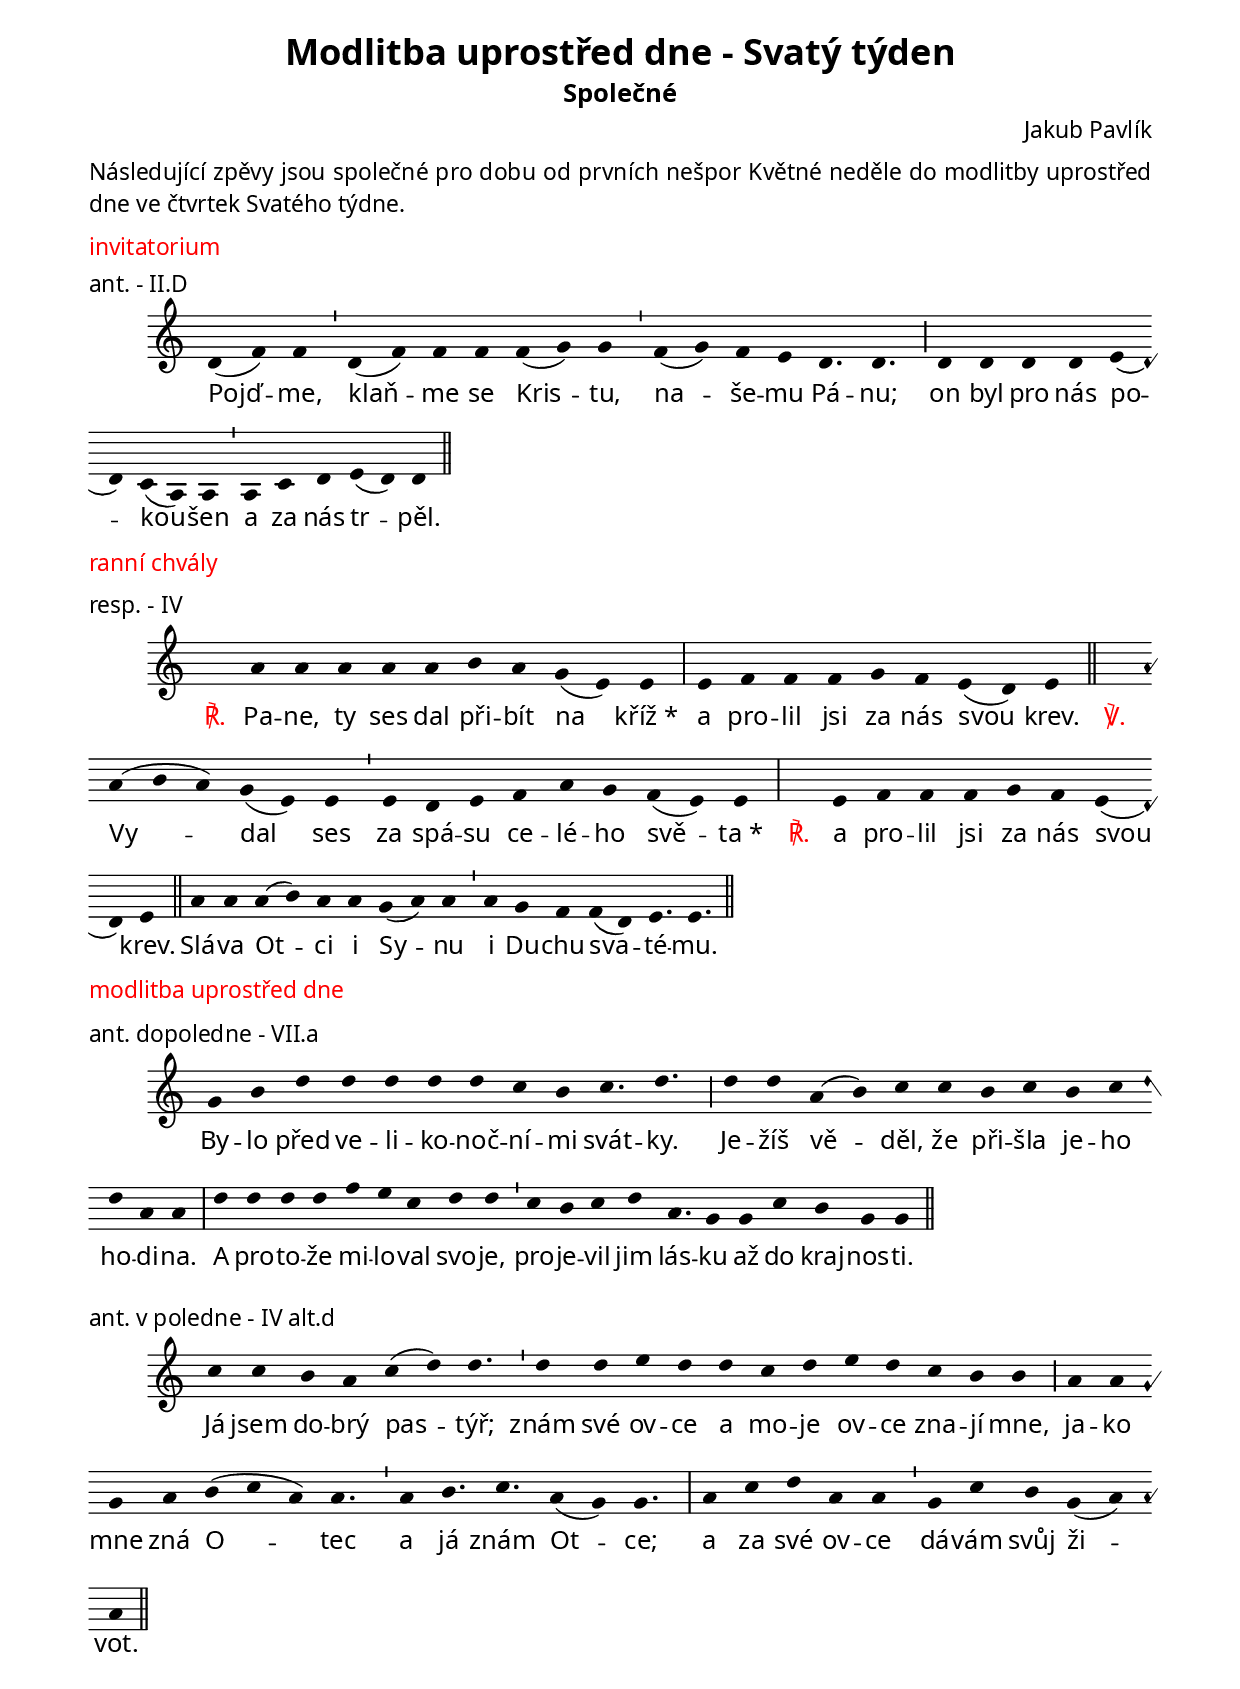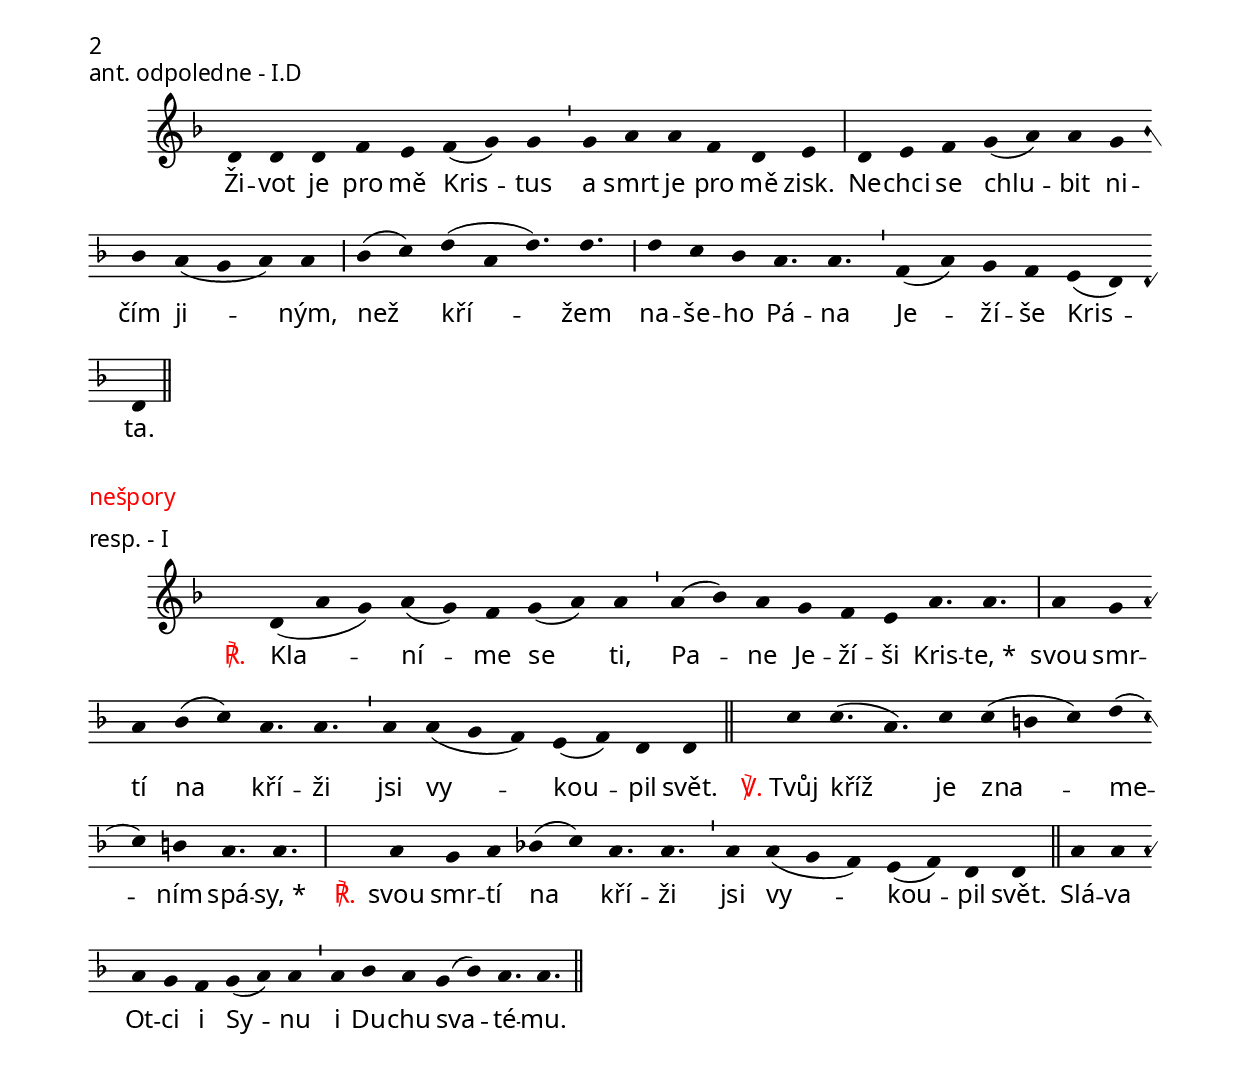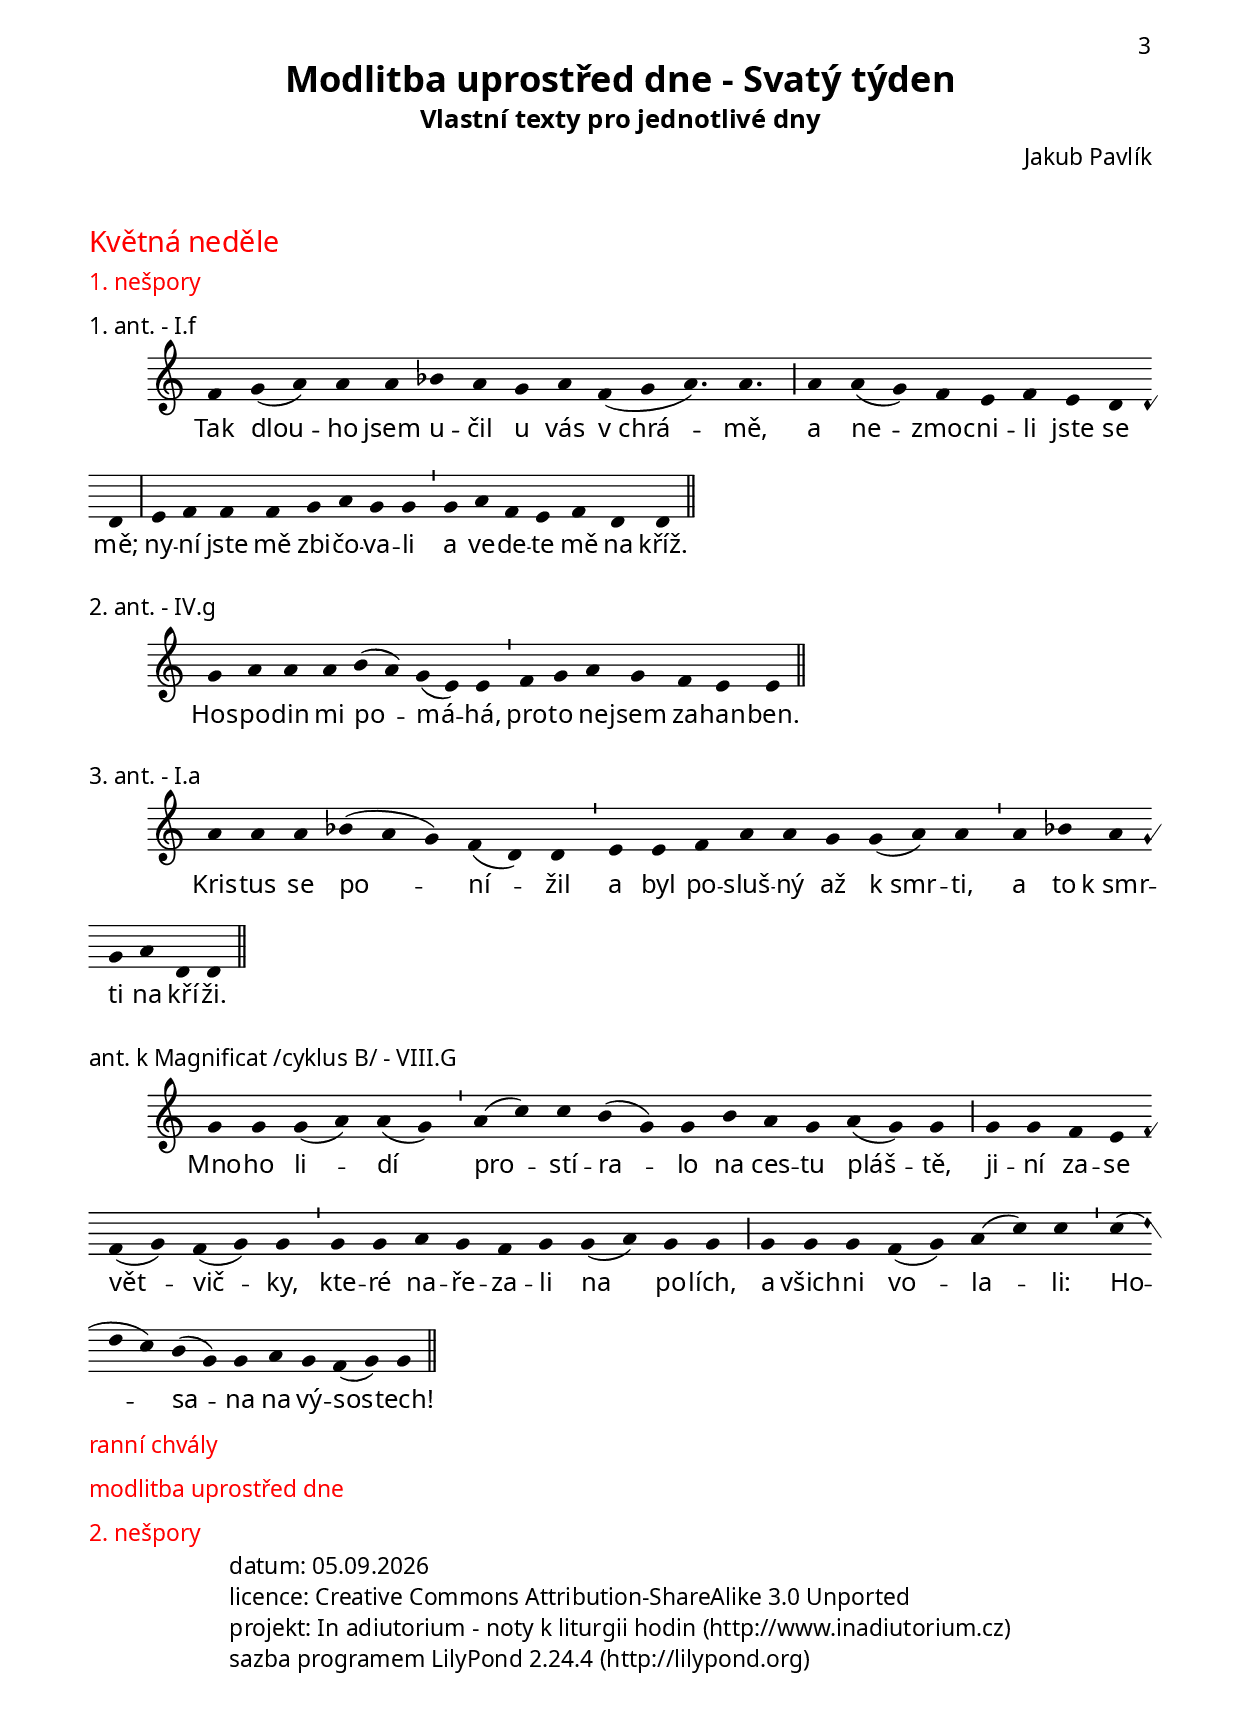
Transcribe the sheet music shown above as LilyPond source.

\version "2.14.2"

\header {
  title = "Modlitba uprostřed dne - Svatý týden"
  composer = "Jakub Pavlík"
}

\include "spolecne.ly"
\include "dilyresponsorii.ly"

\bookpart {
  \header {
    subtitle = "Společné"
  }
  
  \markup\justify{
    Následující zpěvy jsou společné pro dobu od prvních nešpor
    Květné neděle do modlitby uprostřed dne ve čtvrtek Svatého
    týdne.
  }
  
  \markup {\nadpisHodinka {"invitatorium"}}

  \score {
    \relative c' {
      \choralniRezim
      d4( f) f \barMin
      d( f) f f f( g) g \barMin f( g) f e d4. d \barMaior
      d4 d d d e( d) c( a) a \barMin a c d e( d) d \barFinalis
    }
    \addlyrics {
      Pojď -- me,
      klaň -- me se Kris -- tu, na -- še -- mu Pá -- nu;
      on byl pro nás po -- kou -- šen a za nás tr -- pěl.
    }
    \header {
      quid = "ant."
      modus = "II"
      differentia = "D" 
      psalmus = ""
      id = ""
      piece = \markup {\sestavTitulekBezZalmu}
    }
  }
  
  \markup {\nadpisHodinka {"ranní chvály"}}

  \score {
    \relative c'' {
      \choralniRezim
      
      % R
      \neviditelna a
      a4 a a a a b a g( e) e \barMax
      e f f f g f e( d) e \barFinalis
      % V
      \neviditelna a
      a( b a) g( e) e \barMin e d e f a g f( e) e \barMax
      % R
      \neviditelna a
      e f f f g f e( d) e \barFinalis
      % Slava
      a a a( b) a a g( a) a \barMin a g f f( d) e4. e \barFinalis
    }
    \addlyrics {
      \Response Pa -- ne, ty ses dal při -- bít na kříž_*
      a pro -- lil jsi za nás svou krev.
      \Verse Vy -- dal ses za spá -- su ce -- lé -- ho svě -- ta_*
      \Response a pro -- lil jsi za nás svou krev.
      \textRespDoxologie
    }
    \header {
      quid = "resp."
      modus = "IV"
      id = ""
      piece = \markup {\sestavTitulekResp}
    }
  }


  \markup {\nadpisHodinka {"modlitba uprostřed dne"}}

\score {
  \relative c'' {
    \choralniRezim
    
    g4 b d d d d d c b c4. d \barMaior
    d4 d a( b) c c b c b c d a a \barMax
    d d d d f e c d d \barMin
    c b c d a4. g4 g c b g g \barFinalis
  }
  \addlyrics {
    By -- lo před ve -- li -- ko -- noč -- ní -- mi svát -- ky. 
    Je -- žíš vě -- děl, že při -- šla je -- ho ho -- di -- na. 
    A pro -- to -- že mi -- lo -- val svo -- je,
    pro -- je -- vil jim lás -- ku až do kraj -- nos -- ti.
  }
  \header {
    quid = "ant. dopoledne"
    modus = "VII"
    differentia = "a" 
    psalmus = ""
    id = "dopo"
    piece = \markup {\sestavTitulekBezZalmu}
  }
}

\score {
  \relative c'' {
    \choralniRezim
    
    c4 c b a c( d) d4. \barMin
    d4 d e d d c d e d c b b \barMaior 
    a a g a b( c a) a4. \barMin
    a4 b4. c a4( g) g4. \barMax
    a4 c d a a \barMin
    g c b g( a) a \barFinalis
  }
  \addlyrics {
    Já jsem do -- brý pas -- týř; znám své ov -- ce a mo -- je ov -- ce
    zna -- jí mne, ja -- ko mne zná O -- tec a já znám Ot -- ce;
    a za své ov -- ce dá -- vám svůj ži -- vot.
  }
  \header {
    quid = "ant. v poledne"
    modus = "IV alt"
    differentia = "d" 
    psalmus = ""
    id = "po"
    piece = \markup {\sestavTitulekBezZalmu}
  }
}

\score {
  \relative c' {
    \choralniRezim
    \key f \major
    d4 d d f e f( g) g \barMin
    g a a f d e \barMax
    
    d e f g( a) a g bes a( g a) a \barMaior
    bes( c) d( a d4.) d \barMaior
    d4 c bes a4. a \barMin f4( a) g f e( d) d \barFinalis
  }
  \addlyrics {
    Ži -- vot je pro mě Kris -- tus
    a smrt je pro mě zisk.
    
    Ne -- chci se chlu -- bit ni -- čím ji -- ným,
    než kří -- žem 
    na -- še -- ho Pá -- na Je -- ží -- še Kris -- ta.
  }
  \header {
    quid = "ant. odpoledne"
    modus = "I"
    differentia = "D" 
    psalmus = ""
    id = "odpo"
    piece = \markup {\sestavTitulekBezZalmu}
  }
}

  \markup {\nadpisHodinka {"nešpory"}}

  \score {
    \relative c' {
      \choralniRezim
      \key f \major
      % R
      \neviditelna d
      d4( a' g) a( g) f g( a) a \barMin a( bes) a g f e a4. a \barMax
      a4 g a bes( c) a4. a \barMin a4 a( g f) e( f) d d \barFinalis
      % V
      \neviditelna a
      c' c4.( a) c4 c( b c) d( c) b a4. a \barMax
      % R
      \neviditelna a
      a4 g a bes!( c) a4. a \barMin a4 a( g f) e( f) d d \barFinalis
      % Slava
      a'4 a a g f g( a) a \barMin a bes a g( bes) a4. a \barFinalis
    }
    \addlyrics {
      \Response Kla -- ní -- me se ti, Pa -- ne Je -- ží -- ši Kris -- te,_*
      svou smr -- tí na kří -- ži jsi vy -- kou -- pil svět.
      \Verse Tvůj kříž je zna -- me -- ním spá -- sy,_*
      \Response svou smr -- tí na kří -- ži jsi vy -- kou -- pil svět.
      \textRespDoxologie
    }
    \header {
      quid = "resp."
      modus = "I"
      id = ""
      piece = \markup {\sestavTitulekResp}
    }
  }
} % bookpart

\bookpart {
  \header {
    subtitle = "Vlastní texty pro jednotlivé dny"
  }
  
  \markup\nadpisDen{Květná neděle}
  
  \markup {\nadpisHodinka {"1. nešpory"}}
  
  \score {
    \relative c' {
      \choralniRezim
      f4 g( a) a a bes a g a f( g a4.) a \barMaior
      a4 a( g) f e f e d d \barMax
      e f f f g a g g \barMin
      g a f e f d d \barFinalis
    }
    \addlyrics {
      Tak dlou -- ho jsem u -- čil u vás v_chrá -- mě,
      a ne -- zmoc -- ni -- li jste se mě;
      ny -- ní jste mě zbi -- čo -- va -- li 
      a ve -- de -- te mě na kříž.
    }
    \header {
      quid = "1. ant."
      modus = "I"
      differentia = "f" 
      psalmus = ""
      id = ""
      piece = \markup {\sestavTitulekBezZalmu}
    }
  }
  
  \score {
    \relative c'' {
      \choralniRezim
      g4 a a a b( a) g( e) e \barMin
      f g a g f e e \barFinalis
    }
    \addlyrics {
      Hos -- po -- din mi po -- má -- há,
      pro -- to ne -- jsem za -- han -- ben.
    }
    \header {
      quid = "2. ant."
      modus = "IV"
      differentia = "g" 
      psalmus = ""
      id = ""
      piece = \markup {\sestavTitulekBezZalmu}
    }
  }
  
  \score {
    \relative c'' {
      \choralniRezim
      a4 a a bes( a g) f( d) d \barMin
      e e f a a g g( a) a \barMin
      a bes a g a d, d \barFinalis
    }
    \addlyrics {
      Kris -- tus se po -- ní -- žil 
      a byl po -- sluš -- ný až k_smr -- ti,
      a to k_smr -- ti na kří -- ži.
    }
    \header {
      quid = "3. ant."
      modus = "I"
      differentia = "a" 
      psalmus = ""
      id = ""
      piece = \markup {\sestavTitulekBezZalmu}
    }
  }
  
  \score {
    \relative c'' {
      \choralniRezim
      g4 g g( a) a( g) \barMin
      a( c) c b( g) g b a g a( g) g \barMaior
      g g f e f( g) f( g) g \barMin 
      g g a g f g g( a) g g \barMaior
      g g g f( g) a( c) c \barMin
      c( d c) b( g) g a g f( g) g \barFinalis
    }
    \addlyrics {
      Mno -- ho li -- dí 
      pro -- stí -- ra -- lo na ces -- tu pláš -- tě,
      ji -- ní za -- se vět -- vič -- ky, 
      kte -- ré na -- ře -- za -- li na po -- lích,
      % Slovo 'vsichni' jsem pridal, protoze stavba
      % melodie by jinak svadela k pochopeni, ze volali
      % jen ti s vetvickami
      a všich -- ni vo -- la -- li:
      Ho -- sa -- na na vý -- sos -- tech!
    }
    \header {
      quid = "ant. k Magnificat /cyklus B/"
      modus = "VIII"
      differentia = "G" 
      psalmus = ""
      id = ""
      piece = \markup {\sestavTitulekBezZalmu}
    }
  }
  
  \markup {\nadpisHodinka {"ranní chvály"}}
  \markup {\nadpisHodinka {"modlitba uprostřed dne"}}
  \markup {\nadpisHodinka {"2. nešpory"}}
}